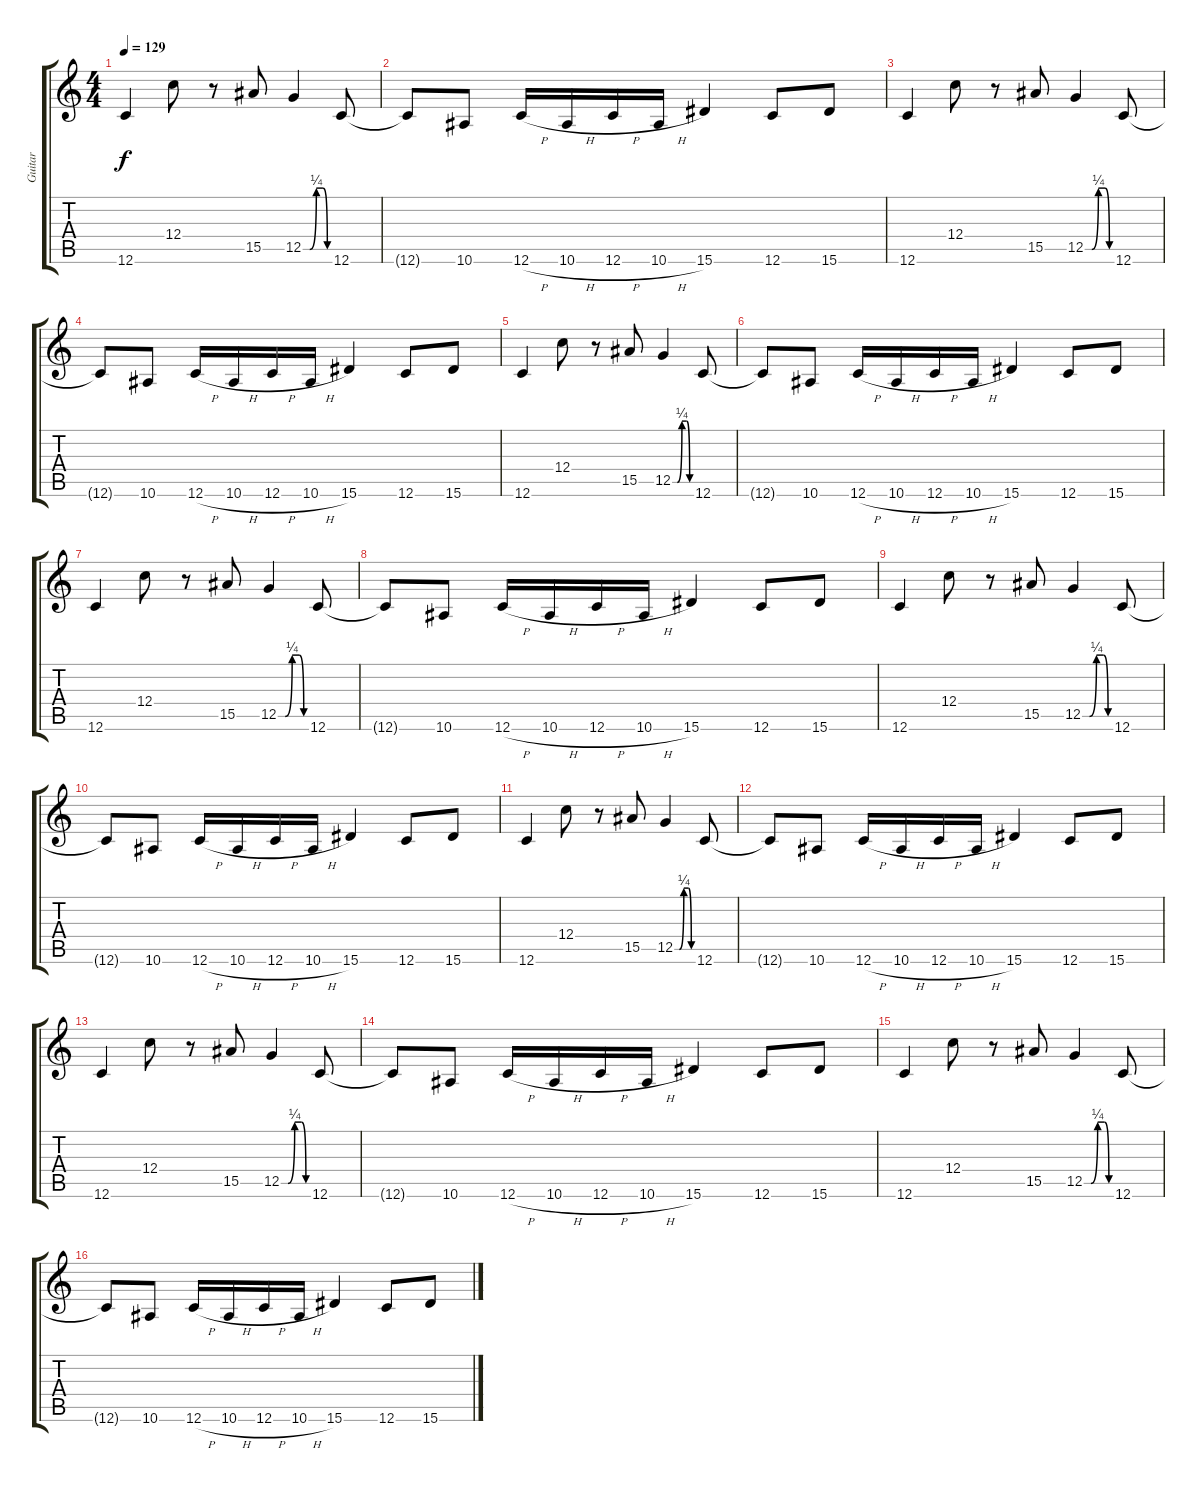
\track ("Guitar" "Guitar") {instrument electricguitarclean}
\staff {score tabs}
\tuning (D4 A3 F3 C3 G2 C2) {hide}
\ts (4 4)
\tempo 129
\clef g2
\ks c
12.6.4{dy f volume 16 instrument overdrivenguitar} 12.4.8 r.8 15.5.8 12.5{be (custom 0 0 15 0 30 1 45 1 55 0 60 0)}.4 12.6.8 |
12.6{t}.8 10.6.8 12.6{h}.16 10.6{h}.16 12.6{h}.16 10.6{h}.16 15.6.4 12.6.8 15.6.8 |
12.6.4{volume 16 instrument overdrivenguitar} 12.4.8 r.8 15.5.8 12.5{be (custom 0 0 15 0 30 1 45 1 55 0 60 0)}.4 12.6.8 |
12.6{t}.8 10.6.8 12.6{h}.16 10.6{h}.16 12.6{h}.16 10.6{h}.16 15.6.4 12.6.8 15.6.8 |
12.6.4{volume 16 instrument overdrivenguitar} 12.4.8 r.8 15.5.8 12.5{be (custom 0 0 15 0 30 1 45 1 55 0 60 0)}.4 12.6.8 |
12.6{t}.8 10.6.8 12.6{h}.16 10.6{h}.16 12.6{h}.16 10.6{h}.16 15.6.4 12.6.8 15.6.8 |
12.6.4{volume 16 instrument overdrivenguitar} 12.4.8 r.8 15.5.8 12.5{be (custom 0 0 15 0 30 1 45 1 55 0 60 0)}.4 12.6.8 |
12.6{t}.8 10.6.8 12.6{h}.16 10.6{h}.16 12.6{h}.16 10.6{h}.16 15.6.4 12.6.8 15.6.8 |
12.6.4{volume 16 instrument overdrivenguitar} 12.4.8 r.8 15.5.8 12.5{be (custom 0 0 15 0 30 1 45 1 55 0 60 0)}.4 12.6.8 |
12.6{t}.8 10.6.8 12.6{h}.16 10.6{h}.16 12.6{h}.16 10.6{h}.16 15.6.4 12.6.8 15.6.8 |
12.6.4{volume 16 instrument overdrivenguitar} 12.4.8 r.8 15.5.8 12.5{be (custom 0 0 15 0 30 1 45 1 55 0 60 0)}.4 12.6.8 |
12.6{t}.8 10.6.8 12.6{h}.16 10.6{h}.16 12.6{h}.16 10.6{h}.16 15.6.4 12.6.8 15.6.8 |
12.6.4{volume 16 instrument overdrivenguitar} 12.4.8 r.8 15.5.8 12.5{be (custom 0 0 15 0 30 1 45 1 55 0 60 0)}.4 12.6.8 |
12.6{t}.8 10.6.8 12.6{h}.16 10.6{h}.16 12.6{h}.16 10.6{h}.16 15.6.4 12.6.8 15.6.8 |
12.6.4{volume 16 instrument overdrivenguitar} 12.4.8 r.8 15.5.8 12.5{be (custom 0 0 15 0 30 1 45 1 55 0 60 0)}.4 12.6.8 |
12.6{t}.8 10.6.8 12.6{h}.16 10.6{h}.16 12.6{h}.16 10.6{h}.16 15.6.4 12.6.8 15.6.8
